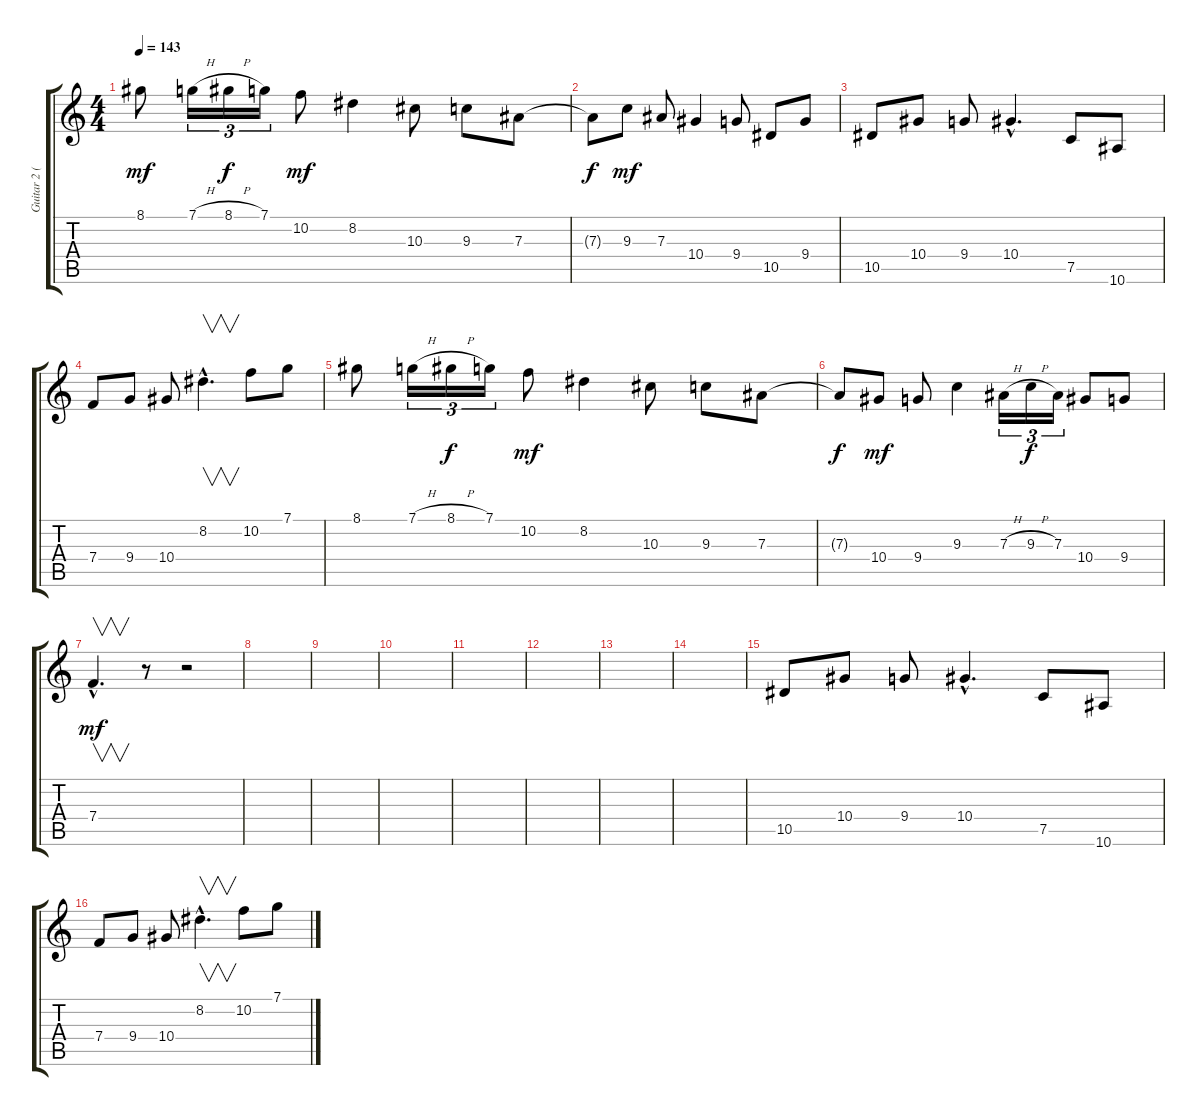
\track ("Guitar 2 (Lead)" "Guitar 2 (") {instrument distortionguitar}
\staff {score tabs}
\tuning (C4 G3 Eb3 Bb2 F2 C2) {hide}
\ts (4 4)
\tempo 143
\clef g2
\ks c
8.1.8{dy mf} 7.1{h}.16{tu (3 2)} 8.1{h}.16{tu (3 2) dy f} 7.1.16{tu (3 2)} 10.2.8{dy mf} 8.2.4 10.3.8 9.3.8 7.3.8 |
7.3{t}.8{dy f} 9.3.8{dy mf} 7.3.8 10.4.4 9.4.8 10.5.8 9.4.8 |
10.5.8 10.4.8 9.4.8 10.4{hac}.4{d} 7.5.8 10.6.8 |
7.4.8 9.4.8 10.4.8 8.2{hac}.4{v d} 10.2.8 7.1.8 |
8.1.8 7.1{h}.16{tu (3 2)} 8.1{h}.16{tu (3 2) dy f} 7.1.16{tu (3 2)} 10.2.8{dy mf} 8.2.4 10.3.8 9.3.8 7.3.8 |
7.3{t}.8{dy f} 10.4.8{dy mf} 9.4.8 9.3.4 7.3{h}.16{tu (3 2)} 9.3{h}.16{tu (3 2) dy f} 7.3.16{tu (3 2)} 10.4.8 9.4.8 |
7.4{hac}.4{v d dy mf} r.8 r.2 |
|
|
|
|
|
|
|
10.5.8{balance 12} 10.4.8 9.4.8 10.4{hac}.4{d} 7.5.8 10.6.8 |
7.4.8 9.4.8 10.4.8 8.2{hac}.4{v d} 10.2.8 7.1.8
